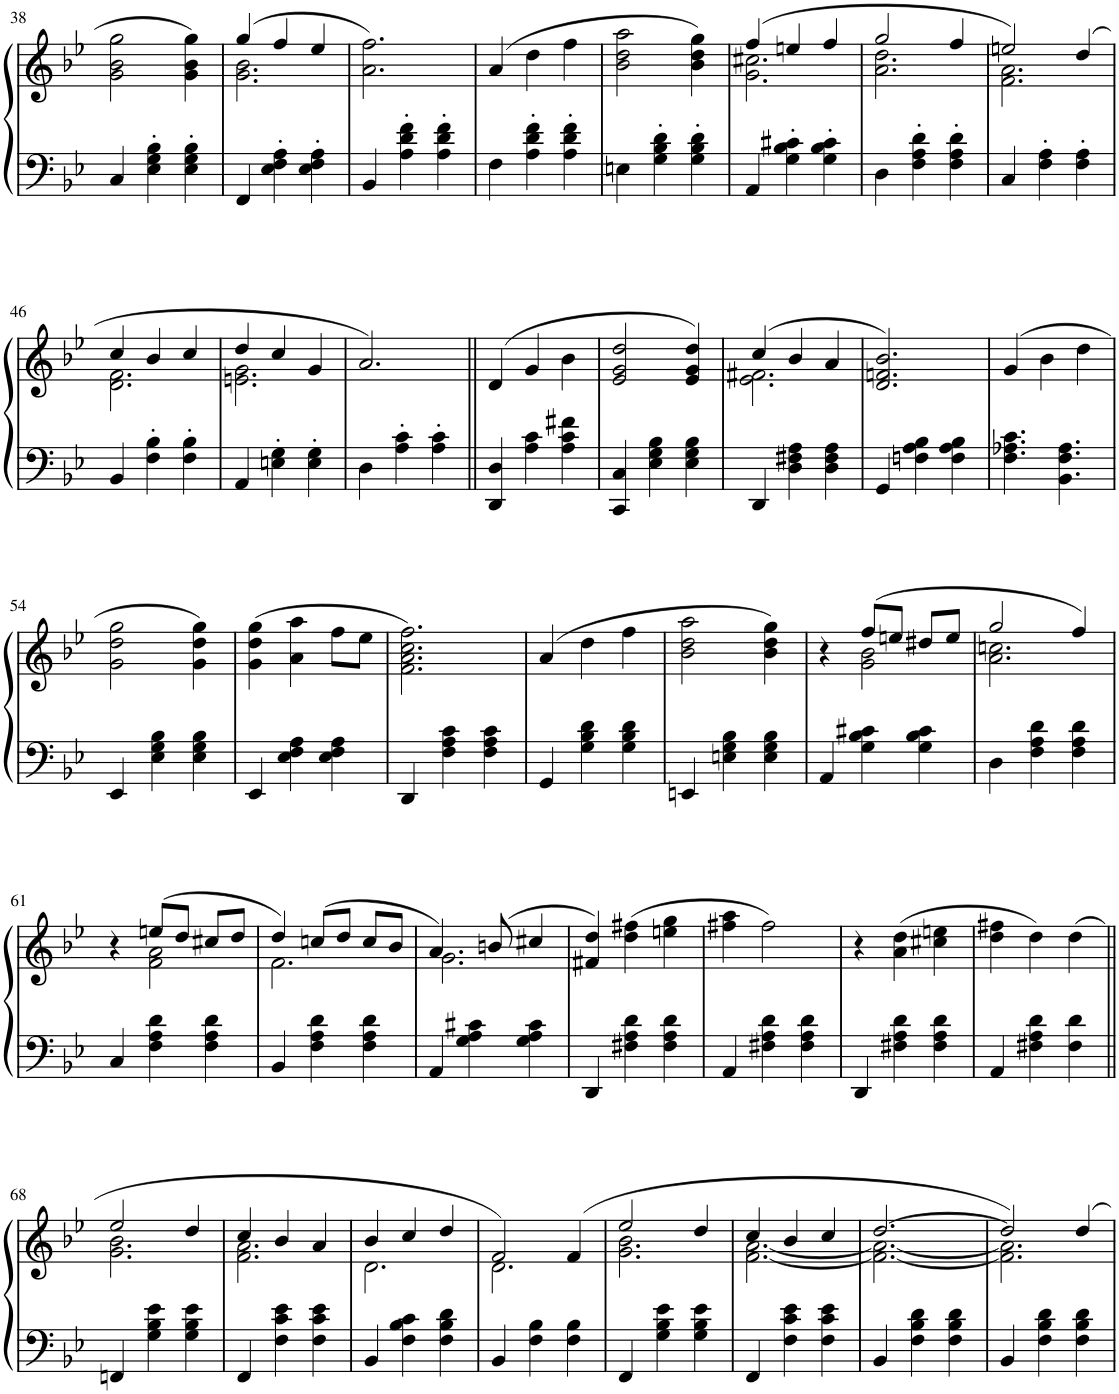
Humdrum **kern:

**kern	**kern
*part1	*part1
*staff2	*staff1
*I"Piano	*
*I'Pno.	*
!!LO:PB:g=z
*clefF4	*clefG2
*k[b-e-]	*k[b-e-]
*M3/4	*M3/4
=38	=38
4C/	2g\ 2b-\ 2gg\
4E-\' 4G\' 4B-\'	.
4E-\' 4G\' 4B-\'	4g\ 4b-\ 4gg\
=39	=39
*	*^
4FF/	(4gg/	2.g\ 2.b-\
4E-\' 4F\' 4A\'	4ff/	.
4E-\' 4F\' 4A\'	4ee-/	.
*	*v	*v
=40	=40
4BB-/	2.a\ 2.ff\)
4A\' 4d\' 4f\'	.
4A\' 4d\' 4f\'	.
=41	=41
4F\	(4a/
4A\' 4d\' 4f\'	4dd\
4A\' 4d\' 4f\'	4ff\
=42	=42
4En\	2b-\ 2dd\ 2aa\
4G\' 4B-\' 4d\'	.
4G\' 4B-\' 4d\'	4b-\ 4dd\ 4gg\)
=43	=43
*	*^
4AA/	(4ff/	2.g\ 2.cc#X\
4G\' 4B-\' 4c#X\'	4een/	.
4G\' 4B-\' 4c#\'	4ff/	.
=44	=44	=44
4D\	2gg/	2.a\ 2.dd\
4F\' 4A\' 4d\'	.	.
4F\' 4A\' 4d\'	4ff/	.
=45	=45	=45
4C/	2een/)	2.f\ 2.a\
4F\' 4A\'	.	.
4F\' 4A\'	(4dd/	.
!!LO:LB:g=z	!!
=46	=46	=46
4BB-/	4cc/	2.d\ 2.f\
4F\' 4B-\'	4b-/	.
4F\' 4B-\'	4cc/	.
=47	=47	=47
4AA/	4dd/	2.en\ 2.g\
4En\' 4G\'	4cc/	.
4E\' 4G\'	4g/	.
*	*v	*v
=48	=48
4D\	2.a/)
4A\' 4c\'	.
4A\' 4c\'	.
=49||	=49||
4DD/ 4D/	(4d/
4A\ 4c\	4g/
4A\ 4c\ 4f#X\	4b-\
=50	=50
4CC/ 4C/	2e-/ 2g/ 2dd/
4E-\ 4G\ 4B-\	.
4E-\ 4G\ 4B-\	4e-/ 4g/ 4dd/)
=51	=51
*	*^
4DD/	(4cc/	2.e-\ 2.f#X\
4D\ 4F#X\ 4A\	4b-/	.
4D\ 4F#\ 4A\	4a/	.
*	*v	*v
=52	=52
4GG/	2.d/ 2.fn/ 2.b-/)
4Fn\ 4A\ 4B-\	.
4F\ 4A\ 4B-\	.
=53	=53
4.F\ 4.A-X\ 4.c\	(4g/
.	4b-\
4.BB-\ 4.F\ 4.A-\	.
.	4dd\
!!LO:LB:g=z
=54	=54
4EE-/	2g\ 2dd\ 2gg\
4E-\ 4G\ 4B-\	.
4E-\ 4G\ 4B-\	4g\ 4dd\ 4gg\)
=55	=55
4EE-/	(4g\ 4dd\ 4gg\
4E-\ 4F\ 4A\	4a\ 4aa\
4E-\ 4F\ 4A\	8ff\L
.	8ee-\J
=56	=56
4DD/	2.f\ 2.a\ 2.cc\ 2.ff\)
4F\ 4A\ 4c\	.
4F\ 4A\ 4c\	.
=57	=57
4GG/	(4a/
4G\ 4B-\ 4d\	4dd\
4G\ 4B-\ 4d\	4ff\
=58	=58
4EEn/	2b-\ 2dd\ 2aa\
4En\ 4G\ 4B-\	.
4E\ 4G\ 4B-\	4b-\ 4dd\ 4gg\)
=59	=59
*	*^
4AA/	4r	4ryy
4G\ 4B-\ 4c#X\	(8ff/L	2g\ 2b-\
.	8een/J	.
4G\ 4B-\ 4c#\	8dd#X/L	.
.	8ee/J	.
=60	=60	=60
4D\	2gg/	2.a\ 2.ccn\
4F\ 4A\ 4d\	.	.
4F\ 4A\ 4d\	4ff/)	.
!!LO:LB:g=z	!!
=61	=61	=61
4C/	4r	4ryy
4F\ 4A\ 4d\	(8een/L	2f\ 2a\
.	8dd/J	.
4F\ 4A\ 4d\	8cc#X/L	.
.	8dd/J	.
=62	=62	=62
4BB-/	4dd/)	2.f\
4F\ 4A\ 4d\	(8ccn/L	.
.	8dd/J	.
4F\ 4A\ 4d\	8cc/L	.
.	8b-/J	.
=63	=63	=63
4AA/	4.a/)	2.g\
4G\ 4A\ 4c#X\	.	.
.	(8bn/	.
4G\ 4A\ 4c#\	4cc#X/	.
*	*v	*v
=64	=64
4DD/	4f#X/ 4dd/)
4F#X\ 4A\ 4d\	(4dd\ 4ff#X\
4F#\ 4A\ 4d\	4een\ 4gg\
=65	=65
4AA/	4ff#X\ 4aa\
4F#X\ 4A\ 4d\	2ff#\)
4F#\ 4A\ 4d\	.
=66	=66
4DD/	4r
4F#X\ 4A\ 4d\	(4a\ 4dd\
4F#\ 4A\ 4d\	4cc#X\ 4een\
=67	=67
4AA/	4dd\ 4ff#X\
4F#X\ 4A\ 4d\	4dd\)
4F#\ 4d\	(4dd\
!!LO:LB:g=z
=68||	=68||
*	*^
4FFn/	2ee-/	2.g\ 2.b-\
4G\ 4B-\ 4e-\	.	.
4G\ 4B-\ 4e-\	4dd/	.
=69	=69	=69
4FF/	4cc/	2.f\ 2.a\
4F\ 4c\ 4e-\	4b-/	.
4F\ 4c\ 4e-\	4a/	.
=70	=70	=70
4BB-/	4b-/	2.d\
4F\ 4B-\ 4c\	4cc/	.
4F\ 4B-\ 4d\	4dd/	.
=71	=71	=71
4BB-/	2f/)	2.d\
4F\ 4B-\	.	.
4F\ 4B-\	(4f/	.
=72	=72	=72
4FF/	2ee-/	2.g\ 2.b-\
4G\ 4B-\ 4e-\	.	.
4G\ 4B-\ 4e-\	4dd/	.
=73	=73	=73
4FF/	4cc/	[2.f\ [2.a\
4F\ 4c\ 4e-\	4b-/	.
4F\ 4c\ 4e-\	4cc/	.
=74	=74	=74
4BB-/	[2.dd/	2.f\_ 2.a\_
4F\ 4B-\ 4d\	.	.
4F\ 4B-\ 4d\	.	.
=75	=75	=75
4BB-/	2dd/])	2.f\] 2.a\]
4F\ 4B-\ 4d\	.	.
4F\ 4B-\ 4d\	4dd/	.
*	*v	*v
=	=
*-	*-
